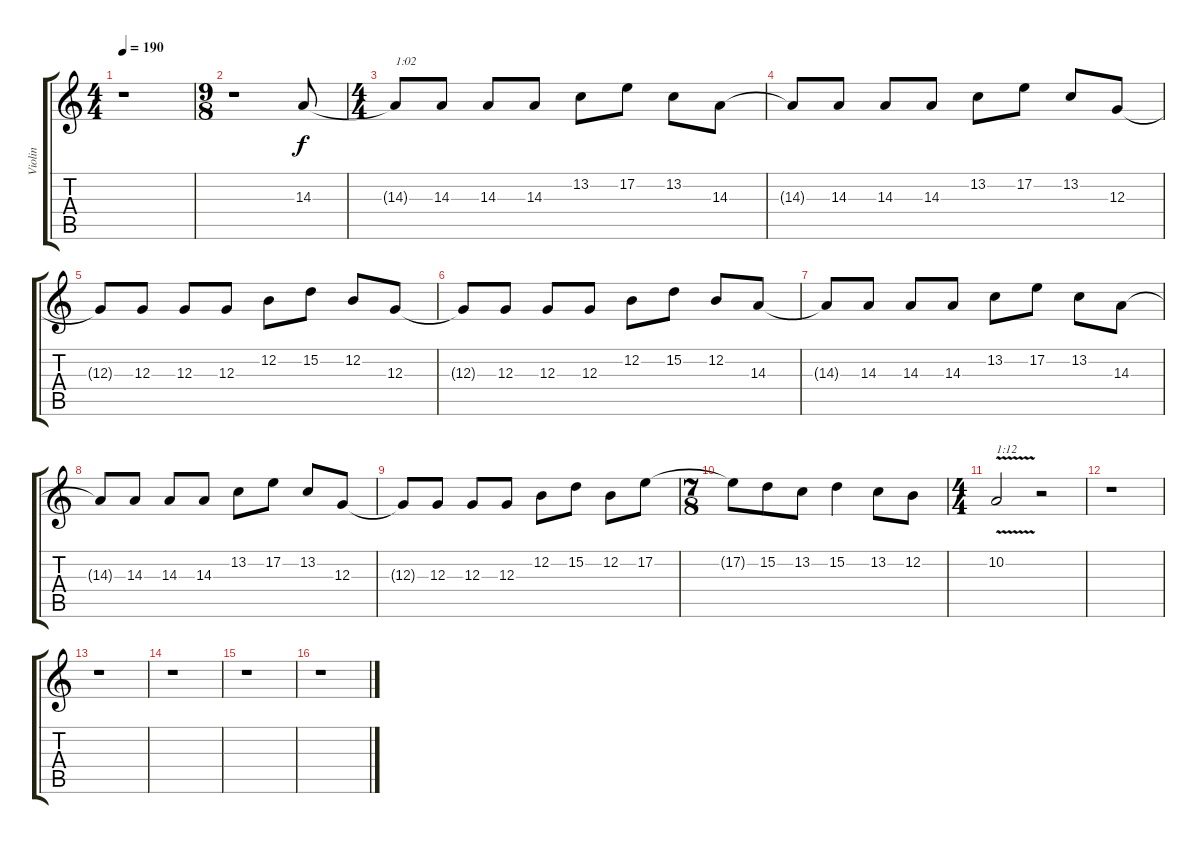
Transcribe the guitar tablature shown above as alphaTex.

\track ("Violin" "Violin") {instrument violin}
\staff {score tabs}
\tuning (E4 B3 G3 D3 A2 E2) {hide}
\ts (4 4)
\tempo 190
\clef g2
\ks c
r.1{dy f} |
\ts (9 8)
r.1 14.3.8 |
\ts (4 4)
14.3{t}.8{txt "1:02"} 14.3.8 14.3.8 14.3.8 13.2.8 17.2.8 13.2.8 14.3.8 |
14.3{t}.8 14.3.8 14.3.8 14.3.8 13.2.8 17.2.8 13.2.8 12.3.8 |
12.3{t}.8 12.3.8 12.3.8 12.3.8 12.2.8 15.2.8 12.2.8 12.3.8 |
12.3{t}.8 12.3.8 12.3.8 12.3.8 12.2.8 15.2.8 12.2.8 14.3.8 |
14.3{t}.8 14.3.8 14.3.8 14.3.8 13.2.8 17.2.8 13.2.8 14.3.8 |
14.3{t}.8 14.3.8 14.3.8 14.3.8 13.2.8 17.2.8 13.2.8 12.3.8 |
12.3{t}.8 12.3.8 12.3.8 12.3.8 12.2.8 15.2.8 12.2.8 17.2.8 |
\ts (7 8)
17.2{t}.8 15.2.8 13.2.8 15.2.4 13.2.8 12.2.8 |
\ts (4 4)
10.2{v}.2{txt "1:12"} r.2 |
r.1 |
r.1 |
r.1 |
r.1 |
r.1
